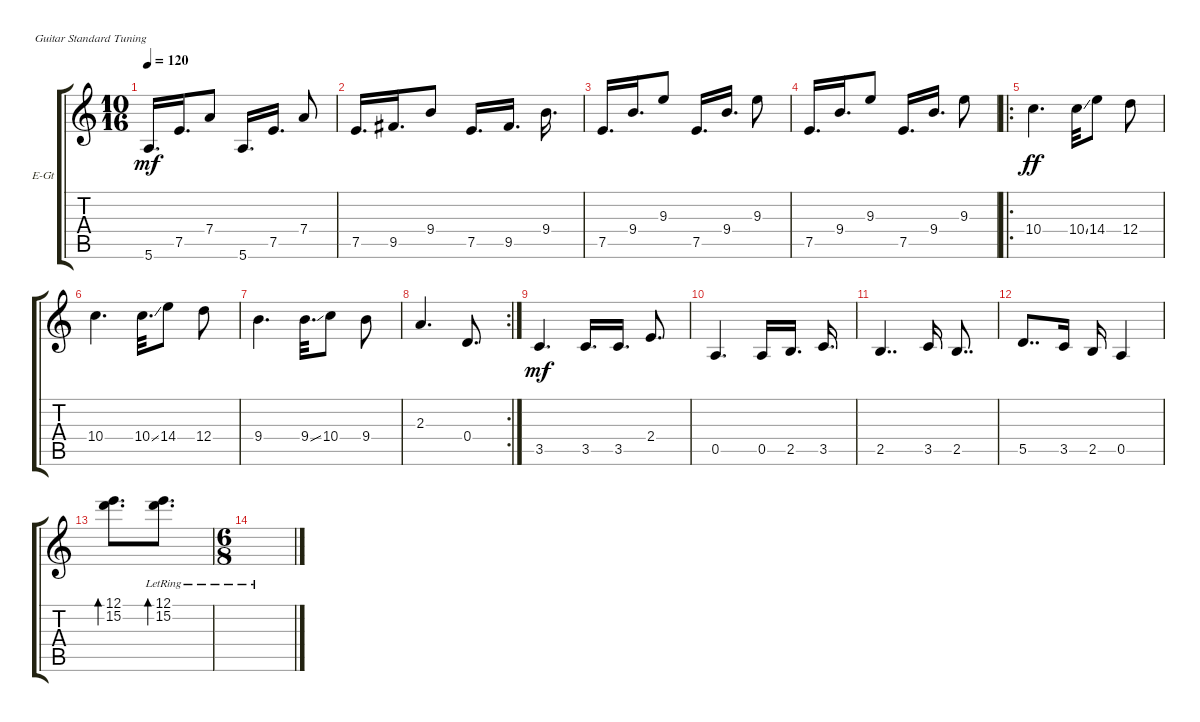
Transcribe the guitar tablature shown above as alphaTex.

\defaultSystemsLayout 4
\bracketExtendMode groupsimilarinstruments
\firstSystemTrackNameOrientation horizontal
\otherSystemsTrackNameOrientation horizontal
\track ("Electric Guitar" "E-Gt") {instrument electricguitarclean}
\staff {score tabs}
\tuning (E4 B3 G3 D3 A2 E2)
\ts (10 16)
\tempo 120
\clef g2
\ks c
5.6.16{d dy mf} 7.5.16{d} 7.4.8 5.6.16{d} 7.5.16{d} 7.4.8 |
7.5.16{d} 9.5.16{d} 9.4.8 7.5.16{d} 9.5.16{d} 9.4.16{d} |
7.5.16{d} 9.4.16{d} 9.3.8 7.5.16{d} 9.4.16{d} 9.3.8 |
7.5.16{d} 9.4.16{d} 9.3.8 7.5.16{d} 9.4.16{d} 9.3.8 |
\ro
10.4.4{d dy ff} 10.4{ss}.32 14.4.8 12.4.8 |
10.4.4{d} 10.4{ss}.32{d} 14.4.8 12.4.8 |
9.4.4{d} 9.4{ss}.32{d} 10.4.8 9.4.8 |
\rc 2
2.3.4{d} 0.4.8{d} |
3.5.4{d dy mf} 3.5.16{d} 3.5.16{d} 2.4.8{d} |
0.5.4{d} 0.5.16 2.5.16{d} 3.5.16{d} |
2.5.4{dd} 3.5.16 2.5.8{dd} |
5.5.8{dd} 3.5.16 2.5.16 0.5.4 |
(12.1 15.2).8{d bd 51} (12.1{lr} 15.2).8{d bd 51} |
\ts (6 8)
